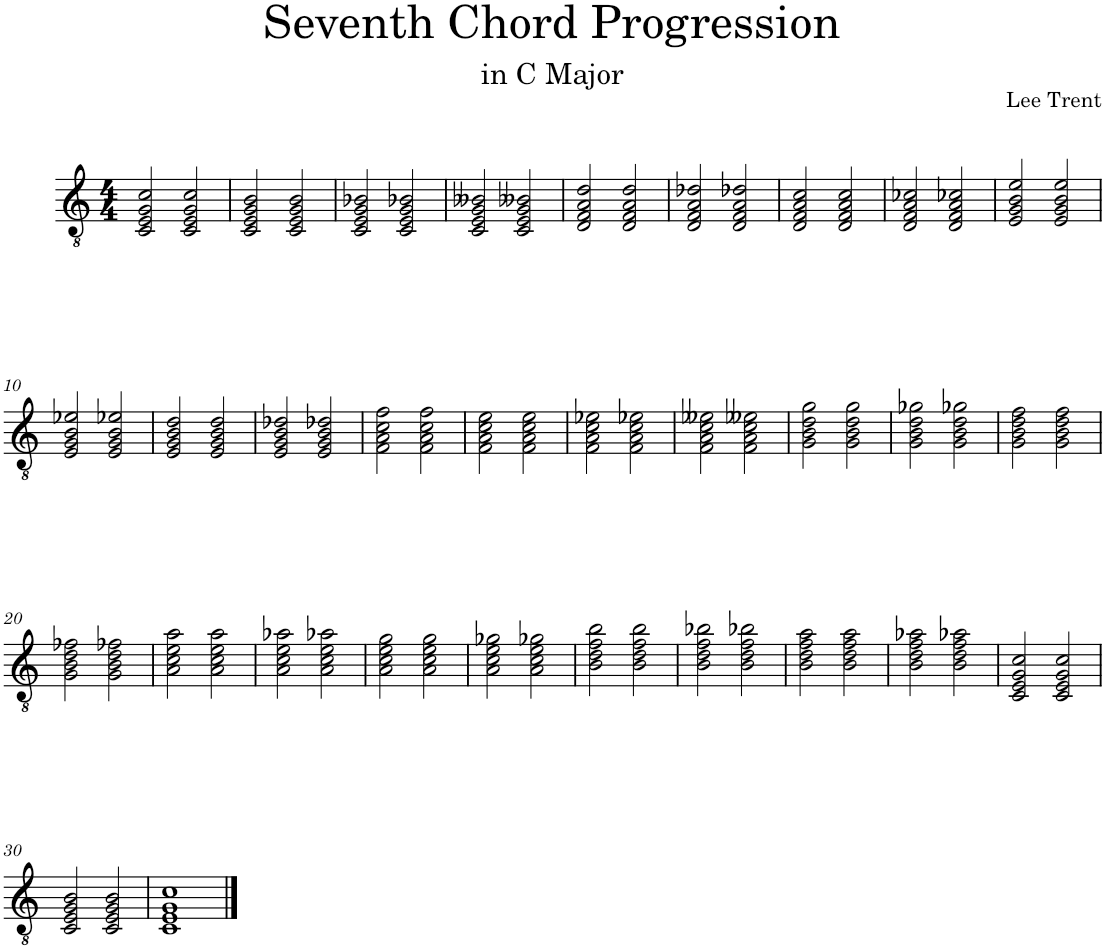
**kern
*part1
*staff1
*I"Guitar
*I'Guit.
*clefGv2
*k[]
*M4/4
=1
2C/ 2E/ 2G/ 2c/
2C/ 2E/ 2G/ 2c/
=2
2C/ 2E/ 2G/ 2B/
2C/ 2E/ 2G/ 2B/
=3
2C/ 2E/ 2G/ 2B-X/
2C/ 2E/ 2G/ 2B-X/
=4
2C/ 2E/ 2G/ 2B--X/
2C/ 2E/ 2G/ 2B--X/
=5
2D/ 2F/ 2A/ 2d/
2D/ 2F/ 2A/ 2d/
=6
2D/ 2F/ 2A/ 2d-X/
2D/ 2F/ 2A/ 2d-X/
=7
2D/ 2F/ 2A/ 2c/
2D/ 2F/ 2A/ 2c/
=8
2D/ 2F/ 2A/ 2c-X/
2D/ 2F/ 2A/ 2c-X/
=9
2E/ 2G/ 2B/ 2e/
2E/ 2G/ 2B/ 2e/
!!LO:LB:g=z
=10
2E/ 2G/ 2B/ 2e-X/
2E/ 2G/ 2B/ 2e-X/
=11
2E/ 2G/ 2B/ 2d/
2E/ 2G/ 2B/ 2d/
=12
2E/ 2G/ 2B/ 2d-X/
2E/ 2G/ 2B/ 2d-X/
=13
2F\ 2A\ 2c\ 2f\
2F\ 2A\ 2c\ 2f\
=14
2F\ 2A\ 2c\ 2e\
2F\ 2A\ 2c\ 2e\
=15
2F\ 2A\ 2c\ 2e-X\
2F\ 2A\ 2c\ 2e-X\
=16
2F\ 2A\ 2c\ 2e--X\
2F\ 2A\ 2c\ 2e--X\
=17
2G\ 2B\ 2d\ 2g\
2G\ 2B\ 2d\ 2g\
=18
2G\ 2B\ 2d\ 2g-X\
2G\ 2B\ 2d\ 2g-X\
=19
2G\ 2B\ 2d\ 2f\
2G\ 2B\ 2d\ 2f\
!!LO:LB:g=z
=20
2G\ 2B\ 2d\ 2f-X\
2G\ 2B\ 2d\ 2f-X\
=21
2A\ 2c\ 2e\ 2a\
2A\ 2c\ 2e\ 2a\
=22
2A\ 2c\ 2e\ 2a-X\
2A\ 2c\ 2e\ 2a-X\
=23
2A\ 2c\ 2e\ 2g\
2A\ 2c\ 2e\ 2g\
=24
2A\ 2c\ 2e\ 2g-X\
2A\ 2c\ 2e\ 2g-X\
=25
2B\ 2d\ 2f\ 2b\
2B\ 2d\ 2f\ 2b\
=26
2B\ 2d\ 2f\ 2b-X\
2B\ 2d\ 2f\ 2b-X\
=27
2B\ 2d\ 2f\ 2a\
2B\ 2d\ 2f\ 2a\
=28
2B\ 2d\ 2f\ 2a-X\
2B\ 2d\ 2f\ 2a-X\
=29
2C/ 2E/ 2G/ 2c/
2C/ 2E/ 2G/ 2c/
!!LO:LB:g=z
=30
2C/ 2E/ 2G/ 2B/
2C/ 2E/ 2G/ 2B/
=31
1C 1E 1G 1c
==
*-
